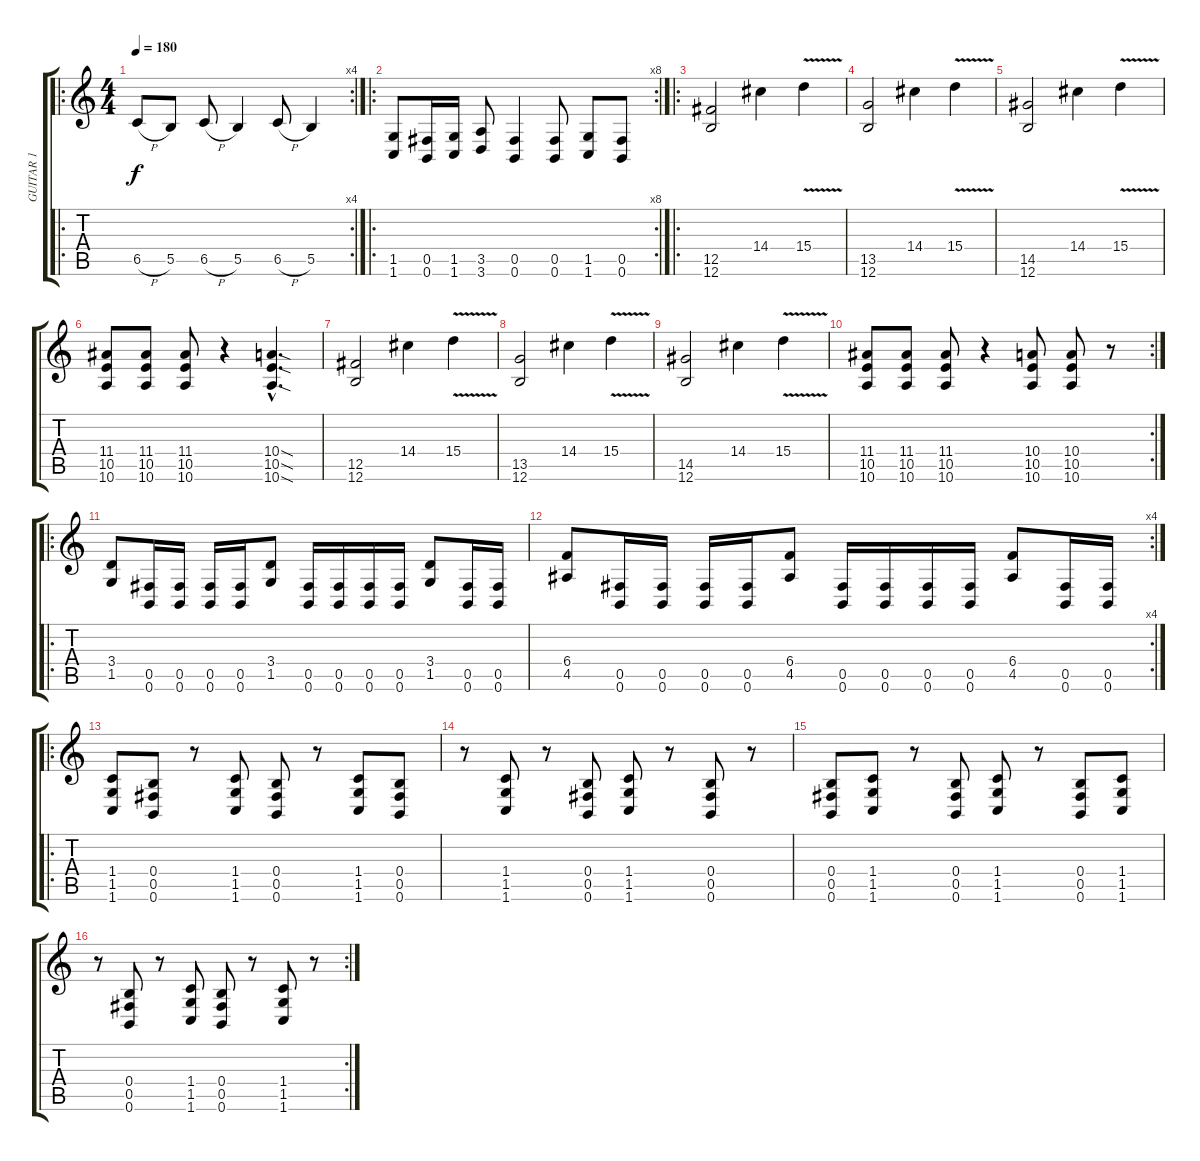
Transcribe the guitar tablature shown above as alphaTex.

\track ("GUITAR 1" "GUITAR 1") {instrument distortionguitar}
\staff {score tabs}
\tuning (Db4 Ab3 E3 B2 Gb2 B1) {hide}
\ro
\rc 4
\ts (4 4)
\tempo 180
\clef g2
\ks c
6.5{h}.8{dy f instrument distortionguitar} 5.5.8 6.5{h}.8 5.5.4 6.5{h}.8 5.5.4 |
\ro
\rc 8
(1.5 1.6).8 (0.5 0.6).16 (1.5 1.6).16 (3.5 3.6).8 (0.5 0.6).4 (0.5 0.6).8 (1.5 1.6).8 (0.5 0.6).8 |
\ro
(12.5 12.6).2 14.4.4 15.4{v}.4 |
(13.5 12.6).2 14.4.4 15.4{v}.4 |
(14.5 12.6).2 14.4.4 15.4{v}.4 |
(11.4 10.5 10.6).8 (11.4 10.5 10.6).8 (11.4 10.5 10.6).8 r.4 (10.4{sod hac} 10.5{sod hac} 10.6{sod hac}).4{d} |
(12.5 12.6).2 14.4.4 15.4{v}.4 |
(13.5 12.6).2 14.4.4 15.4{v}.4 |
(14.5 12.6).2 14.4.4 15.4{v}.4 |
\rc 2
(11.4 10.5 10.6).8 (11.4 10.5 10.6).8 (11.4 10.5 10.6).8 r.4 (10.4 10.5 10.6).8 (10.4 10.5 10.6).8 r.8 |
\ro
(3.4 1.5).8 (0.5 0.6).16 (0.5 0.6).16 (0.5 0.6).16 (0.5 0.6).16 (3.4 1.5).8 (0.5 0.6).16 (0.5 0.6).16 (0.5 0.6).16 (0.5 0.6).16 (3.4 1.5).8 (0.5 0.6).16 (0.5 0.6).16 |
\rc 4
(6.4 4.5).8 (0.5 0.6).16 (0.5 0.6).16 (0.5 0.6).16 (0.5 0.6).16 (6.4 4.5).8 (0.5 0.6).16 (0.5 0.6).16 (0.5 0.6).16 (0.5 0.6).16 (6.4 4.5).8 (0.5 0.6).16 (0.5 0.6).16 |
\ro
(1.4 1.5 1.6).8 (0.4 0.5 0.6).8 r.8 (1.4 1.5 1.6).8 (0.4 0.5 0.6).8 r.8 (1.4 1.5 1.6).8 (0.4 0.5 0.6).8 |
r.8 (1.4 1.5 1.6).8 r.8 (0.4 0.5 0.6).8 (1.4 1.5 1.6).8 r.8 (0.4 0.5 0.6).8 r.8 |
(0.4 0.5 0.6).8 (1.4 1.5 1.6).8 r.8 (0.4 0.5 0.6).8 (1.4 1.5 1.6).8 r.8 (0.4 0.5 0.6).8 (1.4 1.5 1.6).8 |
\rc 2
r.8 (0.4 0.5 0.6).8 r.8 (1.4 1.5 1.6).8 (0.4 0.5 0.6).8 r.8 (1.4 1.5 1.6).8 r.8
